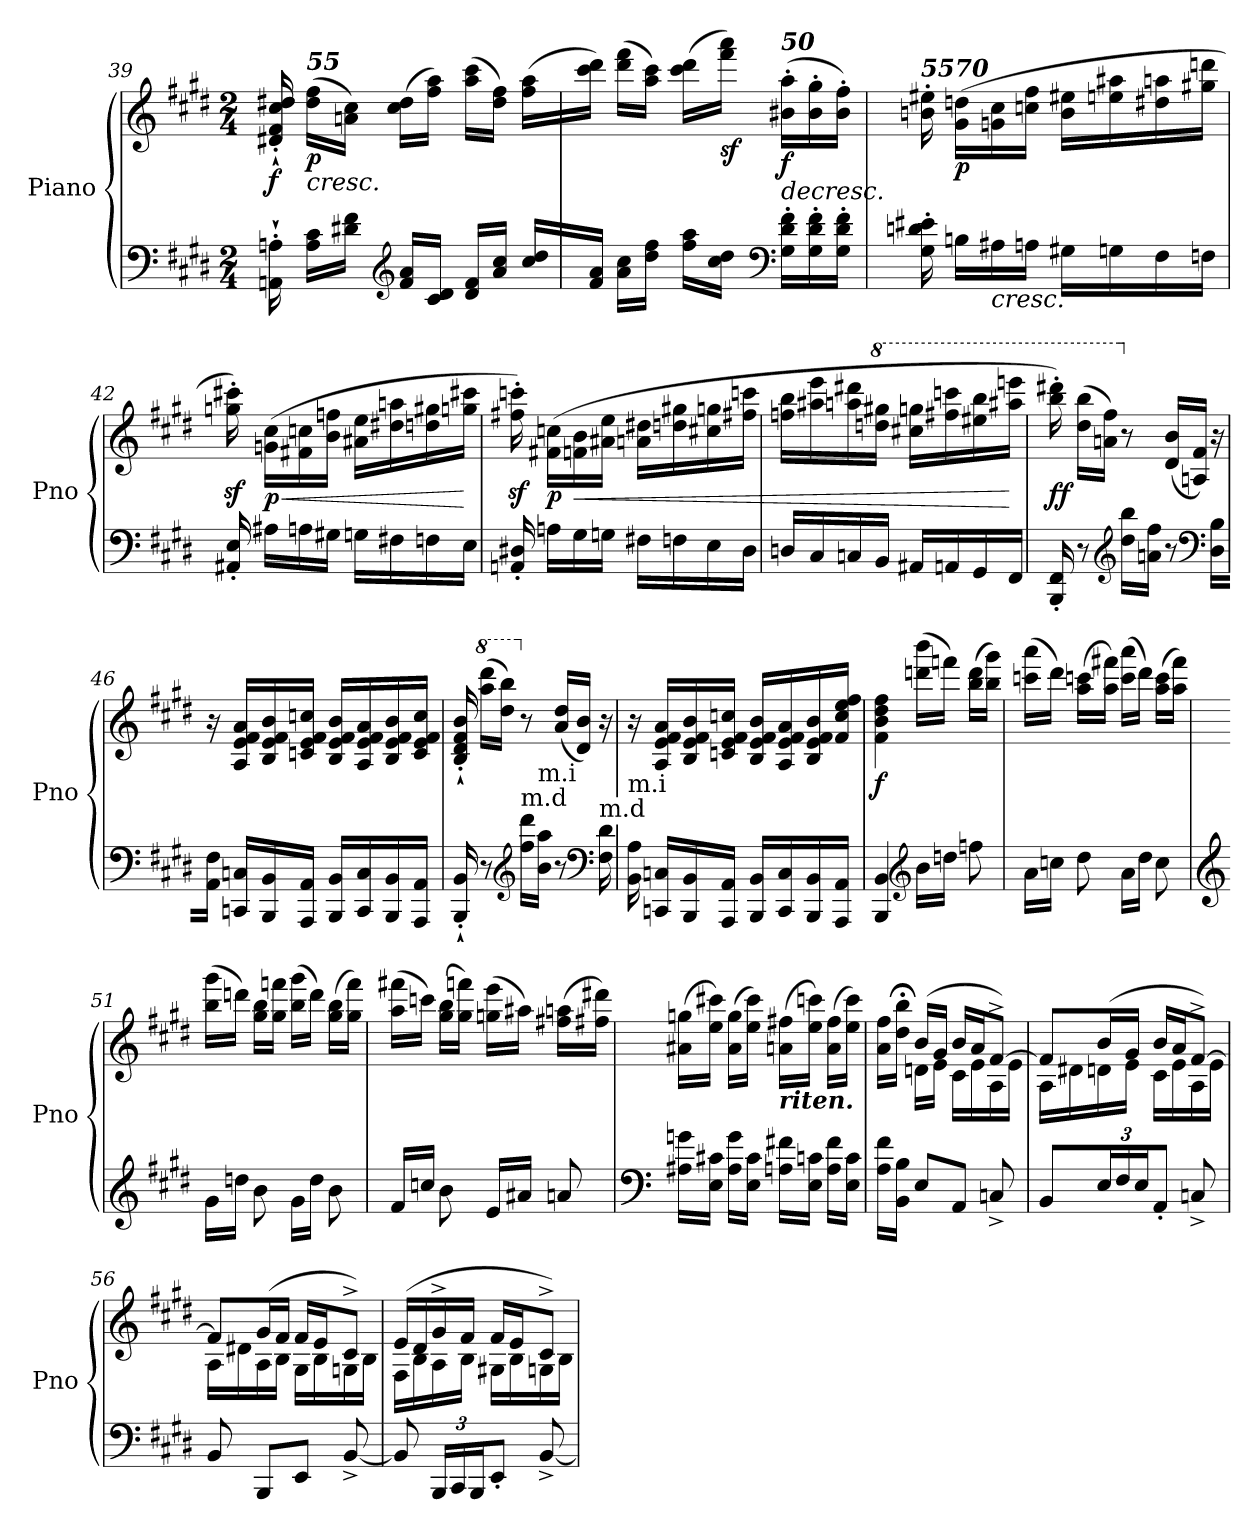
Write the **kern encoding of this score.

**kern	**kern	**dynam
*part1	*part1	*part1
*staff2	*staff1	*staff1/2
*I"Piano	*	*
*I'Pno	*	*
*clefF4	*clefG2	*
*k[f#c#g#d#]	*k[f#c#g#d#]	*
*M2/4	*M2/4	*
=39	=39	=39
*^	*^	*
!	!	!	!	!LO:DY:b
16AAn\`' 16An\`'	4..ryy	16d#X/`' 16f#/`' 16cc#/`' 16dd#X/`'	4..ryy	f
!	!	!LO:TX:a:Bi:t=55	!	!
!	!	!	!	!LO:HP:b
!	!	!	!	!LO:DY:n=1:b
16A\ 16c#\LL	.	(>16dd#\ 16ff#\LL	.	< p
16d#X\ 16f#\JJ	.	16an\ 16cc#\JJ)	.	.
*clefG2	*	*	*	*
16f#/ 16a/LL	.	(>16cc#\ 16dd#\LL	.	.
16c#/ 16d#/JJ	.	16ff#\ 16aa\JJ)	.	.
16d#/ 16f#/LL	.	(>16aa\ 16ccc#\LL	.	.
16a/ 16cc#/JJ	.	16dd#\ 16ff#\JJ)	.	.
16ryy	16cc#/ 16dd#/LL	16rFyy	(>16ff#\ 16aa\LL	.
=40	=40	=40	=40	=40
16ryy	16f#/ 16a/JJ	16reyy	16ccc#\ 16ddd#\JJ)	.
16a\ 16cc#\LL	4..ryy	(>16ddd#\ 16fff#\LL	4..ryy	.
16dd#\ 16ff#\JJ	.	16aa\ 16ccc#\JJ)	.	.
16ff#\ 16aa\LL	.	(>16ccc#\ 16ddd#\LL	.	.
!	!	!	!	!LO:DY:b
16cc#\ 16dd#\JJ	.	16fff#\ 16aaa\JJ)	.	sf
*clefF4	*	*	*	*
!	!	!LO:TX:a:Bi:t=50	!	!
!	!	!	!	!LO:HP:b
!	!	!	!	!LO:DY:n=1:b
16G#\' 16d#\' 16f#\'LL	.	(>16b#X\' 16aa\'LL	.	> f
16G#\' 16d#\' 16f#\'	.	16b#\' 16gg#\'	.	.
16G#\' 16d#\' 16f#\'JJ	.	16b#\' 16ff#\'JJ)	.	[
*v	*v	*	*	*
*	*v	*v	*
!!LO:LB:g=z
=41	=41	=41
!	!LO:TX:a:Bi:t=55	!
16G#\' 16dn\' 16e#X\'	16bn\' 16ee#X\'	.
!	!LO:TX:a:Bi:t=70	!
!	!	!LO:DY:b
16Bn\LL	(16g#\ 16ddn\LL	p
!	!	!LO:HP:b=2
16A#X\	16gn\ 16cc#\	<
16An\JJ	16ccn\ 16ff#\JJ	.
16G#X\LL	16b\ 16ee#X\LL	.
16Gn\	16een\ 16aa#X\	.
16F#\	16dd#X\ 16aan\	.
16Fn\JJ	16gg#X\ 16dddn\JJ	]
=42	=42	=42
16AA#X/' 16E/'	16ggn\z<' 16ccc#X\z<')	.
!	!	!LO:HP:b
!	!	!LO:DY:n=1:b
16A#X\LL	(16gn\ 16cc#\LL	< p
16An\	16f#X\ 16ccn\	.
16G#X\JJ	16b\ 16ffn\JJ	.
16Gn\LL	16a#X\ 16ee\LL	.
16F#X\	16dd#X\ 16aan\	.
16Fn\	16ddn\ 16gg#X\	.
16E\JJ	16ggn\ 16ccc#X\JJ	[
!!LO:LB:g=z
=43	=43	=43
16AAn/' 16D#X/'	16ff#X\z<' 16cccn\z<')	.
!	!	!LO:DY:b
16An\LL	(16f#X\ 16ccn\LL	p
!	!	!LO:HP:b
16G#\	16fn\ 16b\	<
16Gn\JJ	16a#X\ 16ee\JJ	.
16F#X\LL	16an\ 16dd#X\LL	.
16Fn\	16ddn\ 16gg#X\	.
16E\	16cc#X\ 16ggn\	.
16D#\JJ	16ff#X\ 16cccn\JJ	.
=44	=44	=44
16Dn/LL	16ffn\ 16bb\LL	.
16C#/	16aa#X\ 16eee\	.
16Cn/	16aan\ 16ddd#X\	.
*	*8va	*
16BB/JJ	16dddn\ 16ggg#X\JJ	.
16AA#X/LL	16ccc#X\ 16gggn\LL	.
16AAn/	16fff#X\ 16ccccn\	.
16GG#/	16eee#X\ 16bbb\	.
16FF#/JJ	16aaa#X\ 16eeeen\JJ	[
!!LO:LB:g=z
=45	=45	=45
!	!	!LO:DY:b
16BBB/' 16FF#/'	16bbb\' 16dddd#X\')	ff
8r	(16ddd#\ 16bbb\LL	.
.	16aan\ 16fff#\JJ)	.
*clefG2	*	*
*	*X8va	*
16dd#\ 16bb\LL	8r	.
16an\ 16ff#\JJ	.	.
8r	(16d#/ 16b/LL	.
.	16An/ 16f#/JJ)	.
*clefF4	*	*
16D#\ 16B\LL	16r	.
=46	=46	=46
16AA\ 16F#\JJ	16r	.
16CCn/ 16Cn/LL	16A/ 16e/ 16f#/ 16a/LL	.
16BBB/ 16BB/	16B/ 16e/ 16f#/ 16b/	.
16AAA/ 16AA/JJ	16cn/ 16e/ 16f#/ 16ccn/JJ	[
!	!	!LO:DY:b
16BBB/ 16BB/LL	16B/ 16e/ 16f#/ 16b/LL	other-dynamics
16CC/ 16C/	16A/ 16e/ 16f#/ 16a/	.
16BBB/ 16BB/	16B/ 16e/ 16f#/ 16b/	.
16AAA/ 16AA/JJ	16c/ 16e/ 16f#/ 16cc/JJ	.
=47	=47	=47
16BBB/`' 16BB/`'	16B/`' 16d#/`' 16f#/`' 16b/`'	.
*	*8va	*
8r	(16aaa\ 16dddd#\LL	.
.	16ddd#\ 16bbb\JJ)	.
*clefG2	*	*
*	*X8va	*
!LO:TX:a:t=m.d	!	!
16ff#\ 16ddd#\LL	8r	.
!LO:TX:a:t=m.i	!	!
16b\ 16aa\JJ	.	.
8r	(16a/ 16dd#/LL	.
.	16d#/ 16b/JJ)	.
*clefF4	*	*
!LO:TX:a:t=m.d	!	!
16F#\ 16d#\	16r	.
!!LO:PB:g=z
=48	=48	=48
!LO:TX:a:t=m.i	!	!
16BB\ 16A\	16r	.
16CCn/ 16Cn/LL	16A/ 16e/ 16f#/ 16a/LL	.
!	!	!LO:DY:a=2
16BBB/ 16BB/	16B/ 16e/ 16f#/ 16b/	other-dynamics
16AAA/ 16AA/JJ	16cn/ 16e/ 16f#/ 16ccn/JJ	.
16BBB/ 16BB/LL	16B/ 16e/ 16f#/ 16b/LL	.
16CC/ 16C/	16A/ 16e/ 16f#/ 16a/	.
16BBB/ 16BB/	16B/ 16e/ 16f#/ 16b/	.
16AAA/ 16AA/JJ	16f#/ 16cc/ 16ee/ 16ff#/JJ	.
=49	=49	=49
!	!	!LO:DY:b
4BBB/ 4BB/	4f#\ 4b\ 4dd#\ 4ff#\	f
*clefG2	*	*
!	!	!LO:DY:b
16b\LL	(16dddn\ 16bbb\LL	other-dynamics
16ddn\JJ	16fffn\JJ)	.
8ffn\	(16bb\ 16ddd\LL	.
.	16bb\ 16ggg#\JJ)	.
=50	=50	=50
16a\LL	(16cccn\ 16aaa\LL	.
16ccn\JJ	16ddd#\JJ)	.
8dd#\	(16aa\ 16cccn\LL	.
.	16aa\ 16fff#X\JJ)	.
16a\LL	(16ccc\ 16aaa\LL	.
16dd#\JJ	16ddd#\JJ)	.
8cc\	(16aa\ 16ccc\LL	.
.	16aa\ 16fff#\JJ)	.
!!LO:LB:g=z
=51	=51	=51
*clefG2	*	*
16g#\LL	(16bb\ 16ggg#\LL	.
16ddn\JJ	16dddn\JJ)	.
8b\	16gg#\ 16bb\LL	.
.	16gg#\ 16fffn\JJ	.
16g#\LL	(16bb\ 16ggg#\LL	.
16dd\JJ	16ddd\JJ)	.
8b\	(16gg#\ 16bb\LL	.
.	16gg#\ 16fff\JJ)	.
=52	=52	=52
16f#/LL	(16aa\ 16fff#X\LL	.
16ccn/JJ	16cccn\JJ)	.
8b\	(16gg#\ 16bb\LL	.
.	16gg#\ 16fffn\JJ)	.
16e/LL	(16ggn\ 16eee\LL	.
16a#X/JJ	16aa#X\JJ)	.
8an/	(16ff#X\ 16aan\LL	.
.	16ff#X\ 16ddd#X\JJ)	.
=53	=53	=53
*clefF4	*	*
16A#X\ 16gn\LL	(16a#X\ 16ggn\LL	.
16E\ 16c#X\JJ	16ee\ 16ccc#X\JJ)	.
16A#\ 16g\LL	(16a#\ 16gg\LL	.
16E\ 16c#\JJ	16ee\ 16ccc#\JJ)	.
!	!LO:TX:b:Bi:t=riten.	!
16An\ 16f#X\LL	(16an\ 16ff#X\LL	.
16E\ 16cn\JJ	16ee\ 16cccn\JJ)	.
16A\ 16f#\LL	(16a\ 16ff#\LL	.
16E\ 16c\JJ	16ee\ 16ccc\JJ)	.
!!LO:LB:g=z
=54	=54	=54
*	*^	*
!	!	!	!LO:DY:b
16A\ 16f#\LL	16a\ 16ff#\LL	8ryy	other-dynamics
16BB\ 16B\JJ	16dd#\;< 16bb\;<JJ	.	.
8E/L	(16b/LL	16dn\LL	.
.	16g#/JJ	16e\JJ	.
8AA/J	16b/LL	16c#\LL	.
.	16a/J	16e\	.
8Cn^/	[8f#^/J)	16A\	.
.	.	16e\JJ	.
=55	=55	=55	=55
8BB/L	8f#/L]	16A\LL	.
.	.	16d#X\	.
*Xbrackettup	*	*	*
24E/L	(16b/L	16dn\	.
24F#/	.	.	.
.	16g#/JJ	16e\JJ	.
24E/J	.	.	.
8AA'/J	16b/LL	16c#\LL	.
.	16a/J	16e\	.
8Cn^/	[8f#^/J)	16A\	.
.	.	16e\JJ	.
=56	=56	=56	=56
!	!	!	!LO:DY:a=2
8BB/	8f#/L]	16A\LL	other-dynamics
.	.	16d#X\	.
8BBB/L	(16g#/L	16A\	.
.	16f#/JJ	16B\JJ	.
8EE/J	16f#/LL	16G#\LL	.
.	16e/J	16B\	.
[8BB^/	8c#^/J)	16Gn\	.
.	.	16B\JJ	.
!!LO:LB:g=z	!!
=57	=57	=57	=57
8BB/]	(>16e/LL	16F#\LL	.
.	16d#/	16B\	.
24BBB/LL	16g#^/	16A\	.
24CC#/	.	.	.
.	16f#/JJ	16B\JJ	.
24BBB/J	.	.	.
8EE'/J	16f#/LL	16G#X\LL	.
.	16e/J	16B\	.
[8BB^/	8c#^/J)	16Gn\	.
.	.	16B\JJ	.
*	*v	*v	*
=	=	=
*-	*-	*-
